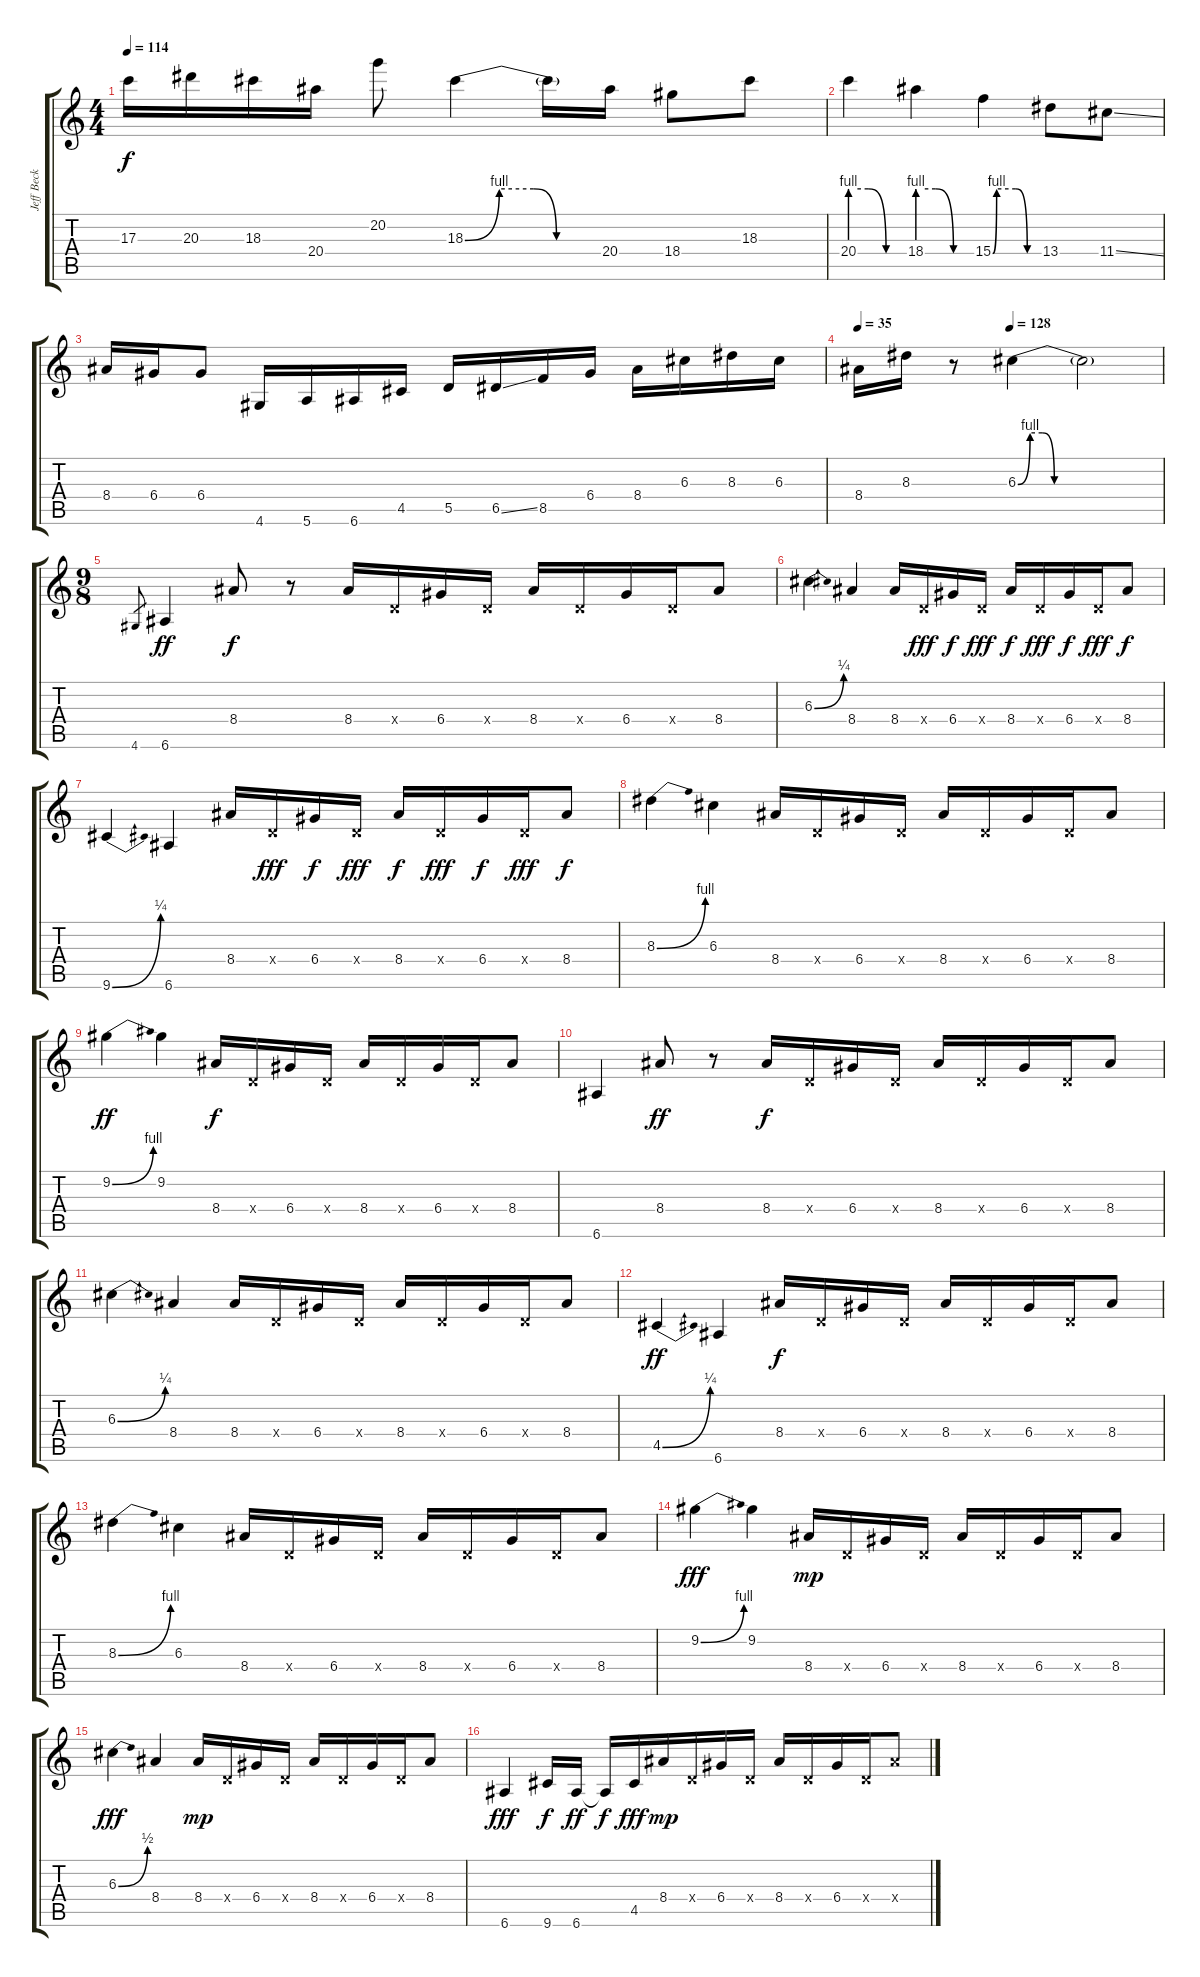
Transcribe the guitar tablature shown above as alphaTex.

\track ("Jeff Beck" "Jeff Beck") {instrument overdrivenguitar}
\staff {score tabs}
\tuning (E4 B3 G3 D3 A2 E2) {hide}
\ts (4 4)
\tempo 114
\clef g2
\ks c
17.3.16{dy f} 20.3.16 18.3.16 20.4.16 20.2.8 18.3{be (custom 0 0 15 4 30 4 40 0 60 0)}.4 18.3{t}.16 20.4.16 18.4.8 18.3.8 |
20.4{be (custom 0 4 20 4 40 0 60 0)}.4 18.4{be (custom 0 4 20 4 40 0 60 0)}.4 15.4{be (custom 0 0 5 4 30 4 45 0 60 0)}.4 13.4.8 11.4{ss}.8 |
8.4.16 6.4.16 6.4.8 4.6.16 5.6.16 6.6.16 4.5.16 5.5.16 6.5{ss}.16 8.5.16 6.4.16 8.4.16 6.3.16 8.3.16 6.3.16 |
\tempo 35
\tempo (128 0.5)
8.4.16 8.3.16 r.8 6.3{be (custom 0 0 5 4 10 4 15 0 31 0 60 0)}.4 6.3{t}.2{instrument overdrivenguitar} |
\ts (9 8)
4.6.8{gr} 6.6.4{dy ff} 8.4.8{dy f} r.8 8.4.16 0.4{x}.16 6.4.16 0.4{x}.16 8.4.16 0.4{x}.16 6.4.16 0.4{x}.16 8.4.8 |
6.3{be (bend 0 0 60 1)}.4 8.4.4 8.4.16 0.4{x}.16{dy fff} 6.4.16{dy f} 0.4{x}.16{dy fff} 8.4.16{dy f} 0.4{x}.16{dy fff} 6.4.16{dy f} 0.4{x}.16{dy fff} 8.4.8{dy f} |
9.6{be (bend 0 0 60 1)}.4 6.6.4 8.4.16 0.4{x}.16{dy fff} 6.4.16{dy f} 0.4{x}.16{dy fff} 8.4.16{dy f} 0.4{x}.16{dy fff} 6.4.16{dy f} 0.4{x}.16{dy fff} 8.4.8{dy f} |
8.3{be (bend 0 0 60 4)}.4 6.3.4 8.4.16 0.4{x}.16 6.4.16 0.4{x}.16 8.4.16 0.4{x}.16 6.4.16 0.4{x}.16 8.4.8 |
9.2{be (bend 0 0 60 4)}.4{dy ff} 9.2.4 8.4.16{dy f} 0.4{x}.16 6.4.16 0.4{x}.16 8.4.16 0.4{x}.16 6.4.16 0.4{x}.16 8.4.8 |
6.6.4 8.4.8{dy ff} r.8 8.4.16{dy f} 0.4{x}.16 6.4.16 0.4{x}.16 8.4.16 0.4{x}.16 6.4.16 0.4{x}.16 8.4.8 |
6.3{be (bend 0 0 60 1)}.4 8.4.4 8.4.16 0.4{x}.16 6.4.16 0.4{x}.16 8.4.16 0.4{x}.16 6.4.16 0.4{x}.16 8.4.8 |
4.5{be (bend 0 0 60 1)}.4{dy ff} 6.6.4 8.4.16{dy f} 0.4{x}.16 6.4.16 0.4{x}.16 8.4.16 0.4{x}.16 6.4.16 0.4{x}.16 8.4.8 |
8.3{be (bend 0 0 60 4)}.4 6.3.4 8.4.16 0.4{x}.16 6.4.16 0.4{x}.16 8.4.16 0.4{x}.16 6.4.16 0.4{x}.16 8.4.8 |
9.2{be (bend 0 0 60 4)}.4{dy fff} 9.2.4 8.4.16{dy mp} 0.4{x}.16 6.4.16 0.4{x}.16 8.4.16 0.4{x}.16 6.4.16 0.4{x}.16 8.4.8 |
6.3{be (bend 0 0 60 2)}.4{dy fff} 8.4.4 8.4.16{dy mp} 0.4{x}.16 6.4.16 0.4{x}.16 8.4.16 0.4{x}.16 6.4.16 0.4{x}.16 8.4.8 |
6.6.4{dy fff} 9.6.16{dy f} 6.6.16{dy ff} 6.6{t}.16{dy f} 4.5.16{dy fff} 8.4.16{dy mp} 0.4{x}.16 6.4.16 0.4{x}.16 8.4.16 0.4{x}.16 6.4.16 0.4{x}.16 8.4{x}.8
